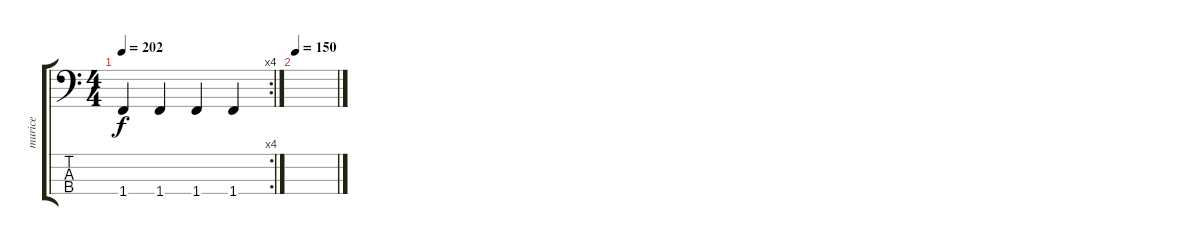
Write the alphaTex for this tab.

\track ("murice" "murice") {instrument synthbass1}
\staff {score tabs}
\tuning (G2 D2 A1 E1) {hide}
\rc 4
\ts (4 4)
\tempo 202
\clef f4
\ks c
1.4.4{dy f} 1.4.4 1.4.4 1.4.4 |
\tempo 150
